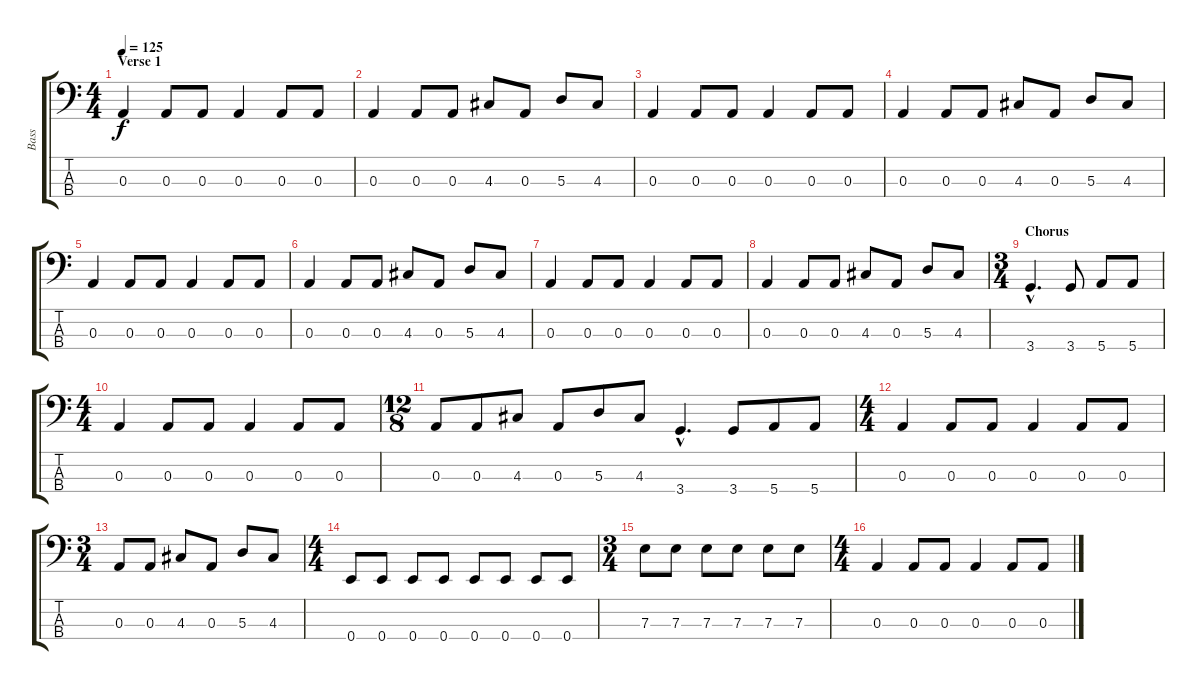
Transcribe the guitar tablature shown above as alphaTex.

\track ("Bass" "Bass") {instrument acousticguitarnylon}
\staff {score tabs}
\tuning (G2 D2 A1 E1) {hide}
\ts (4 4)
\section ("" "Verse 1")
\tempo 125
\clef f4
\ks c
0.3.4{dy f} 0.3.8 0.3.8 0.3.4 0.3.8 0.3.8 |
0.3.4 0.3.8 0.3.8 4.3.8 0.3.8 5.3.8 4.3.8 |
0.3.4 0.3.8 0.3.8 0.3.4 0.3.8 0.3.8 |
0.3.4 0.3.8 0.3.8 4.3.8 0.3.8 5.3.8 4.3.8 |
0.3.4 0.3.8 0.3.8 0.3.4 0.3.8 0.3.8 |
0.3.4 0.3.8 0.3.8 4.3.8 0.3.8 5.3.8 4.3.8 |
0.3.4 0.3.8 0.3.8 0.3.4 0.3.8 0.3.8 |
0.3.4 0.3.8 0.3.8 4.3.8 0.3.8 5.3.8 4.3.8 |
\ts (3 4)
\section ("" "Chorus")
3.4{hac}.4{d} 3.4.8 5.4.8 5.4.8 |
\ts (4 4)
0.3.4 0.3.8 0.3.8 0.3.4 0.3.8 0.3.8 |
\ts (12 8)
0.3.8 0.3.8 4.3.8 0.3.8 5.3.8 4.3.8 3.4{hac}.4{d} 3.4.8 5.4.8 5.4.8 |
\ts (4 4)
0.3.4 0.3.8 0.3.8 0.3.4 0.3.8 0.3.8 |
\ts (3 4)
0.3.8 0.3.8 4.3.8 0.3.8 5.3.8 4.3.8 |
\ts (4 4)
0.4.8 0.4.8 0.4.8 0.4.8 0.4.8 0.4.8 0.4.8 0.4.8 |
\ts (3 4)
7.3.8 7.3.8 7.3.8 7.3.8 7.3.8 7.3.8 |
\ts (4 4)
0.3.4 0.3.8 0.3.8 0.3.4 0.3.8 0.3.8
